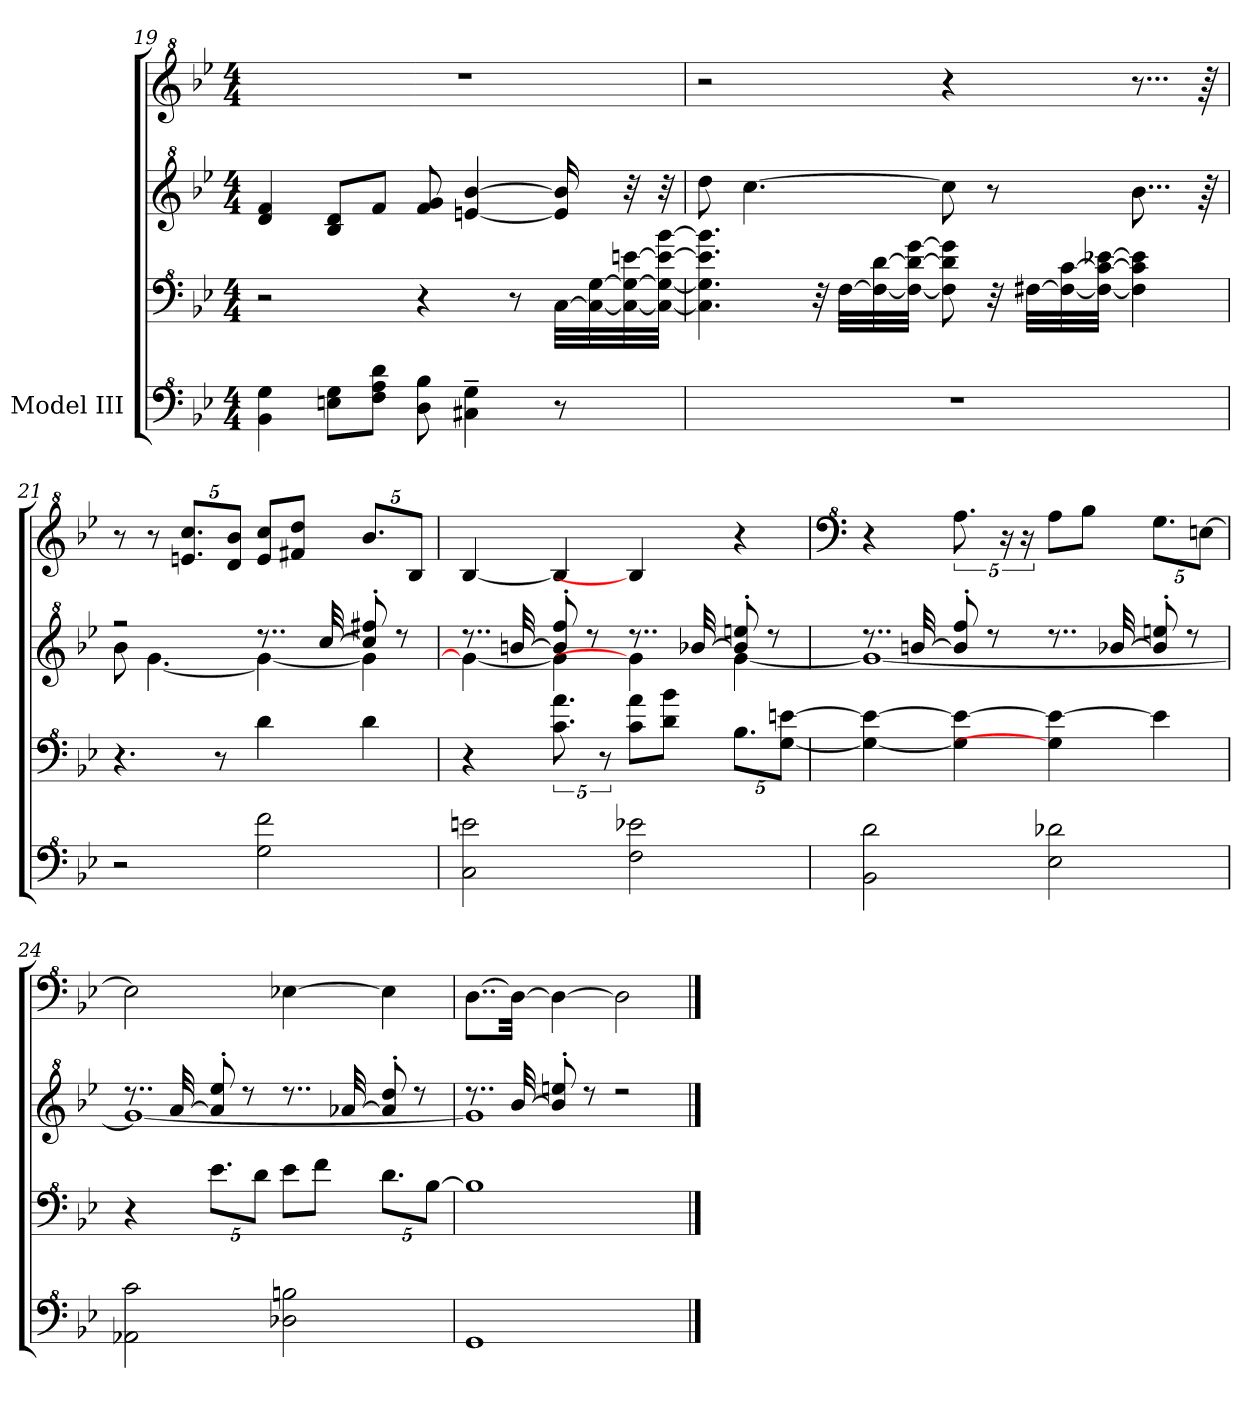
**kern	**kern	**kern	**kern
*part1	*part1	*part1	*part1
*staff4	*staff3	*staff2	*staff1
*I"Model III	*	*	*
*clefF^4	*clefF^4	*clefG^2	*clefG^2
*k[b-e-]	*k[b-e-]	*k[b-e-]	*k[b-e-]
*M4/4	*M4/4	*M4/4	*M4/4
*MM76	*MM76	*MM76	*MM76
=19	=19	=19	=19
4B-\ 4g\	2r	4dd/ 4ff/	1r
8en\ 8g\L	.	8b-/ 8dd/L	.
8f\ 8a\ 8dd\J	.	8ff/J	.
8d\ 8b-\	4r	8ff/ 8gg/	.
4c#X\~ 4g\~	.	[4een/ [4bb-/	.
.	8r	.	.
8r	[32c\LLL	16ee/] 16bb-/]	.
.	32c\_ [32g\	.	.
.	32c\_ 32g\_ [32een\	32r	.
.	32c\_ 32g\_ 32ee\_ [32bb-\JJJ	32r	.
!!LO:LB:g=z
=20	=20	=20	=20
*	*	*	*MM74
1r	4.c\] 4.g\] 4.ee\] 4.bb-\]	8ddd\	2r
.	.	[4.ccc\	.
.	32r	.	.
.	[32f\LLL	.	.
.	32f\_ [32dd\	.	.
.	32f\_ 32dd\_ [32gg\JJJ	.	.
*	*	*	*MM68
.	8f\] 8dd\] 8gg\]	8ccc\]	4r
.	32r	8r	.
.	[32f#X\LLL	.	.
.	32f#\_ [32cc\	.	.
.	32f#\_ 32cc\_ [32ee-X\JJJ	.	.
*	*	*	*MM60
.	4f#\] 4cc\] 4ee-\]	8...bb-\	8...r
*	*	*	*MM30
.	.	64r	64r
=21	=21	=21	=21
*	*	*	*MM50
*	*	*^	*
2r	4.r	2r	8bb-\	8r
*	*	*	*	*MM80
.	.	.	[4.gg\	8r
*	*	*	*	*Xbrackettup
.	.	.	.	10.een/ 10.ccc/L
.	8r	.	.	.
.	.	.	.	10dd/ 10bb-/J
2g\ 2ff\	4dd\	8..r	4gg\_	8ee/ 8ccc/L
.	.	.	.	8ff#X/ 8ddd/J
.	.	[32ccc/	.	.
.	4dd\	8ccc/]' 8fff#X/'	4gg\]	10.bb-/L
.	.	8r	.	.
.	.	.	.	10b-/J
!!LO:PB:g=z
=22	=22	=22	=22	=22
2c\ 2een\	4r	8..r	4gg\_	[4b-/
.	.	[32bbn/	.	.
.	10.cc\ 10.aa\	8bb/]' 8fff/'	4gg\]	4b-/]
.	.	8r	.	.
.	10r	.	.	.
2f\ 2ee-X\	8cc\ 8aa\L	8..r	4gg\]	4b-/]
.	8dd\ 8bb-\J	.	.	.
.	.	[32bb-X/	.	.
*	*Xbrackettup	*	*	*
.	10.b-\L	8bb-/]' 8eeen/'	[4gg\	4r
.	.	8r	.	.
.	[10g\ [10een\J	.	.	.
=23	=23	=23	=23	=23
*	*	*	*	*clefF^4
*	*	*	*	*MM76
2B-\ 2dd\	4g\_ 4ee\_	8..r	1gg_	4r
.	.	[32bbn/	.	.
*	*	*	*	*brackettup
.	4g\] 4ee\_	8bb/]' 8fff/'	.	10.a\
.	.	8r	.	.
.	.	.	.	20r
.	.	.	.	20r
2e-\ 2dd-X\	4g\] 4ee\_	8..r	.	8a\L
.	.	.	.	8b-\J
.	.	[32bb-X/	.	.
*	*	*	*	*Xbrackettup
*	*	*	*	*MM72
.	4ee\]	8bb-/]' 8eeen/'	.	10.g\L
.	.	8r	.	.
.	.	.	.	[10en\J
!!LO:LB:g=z
=24	=24	=24	=24	=24
2A-X\ 2cc\	4r	8..r	1gg_	2e\]
.	.	[32aa/	.	.
.	10.ee-\L	8aa/]' 8eee-/'	.	.
.	.	8r	.	.
.	10dd\J	.	.	.
*	*	*	*	*MM68
2d-X\ 2bn\	8ee-\L	8..r	.	[4e-X\
.	8ff\J	.	.	.
.	.	[32aa-X/	.	.
*	*	*	*	*MM60
.	10.dd\L	8aa-/]' 8ddd/'	.	4e-\]
.	.	8r	.	.
.	[10b-\J	.	.	.
=25	=25	=25	=25	=25
1G	1b-]	8..r	1gg]	[8..d\L
*	*	*	*	*MM68
.	.	[32bb-/	.	32d\Jkk_
.	.	8bb-/]' 8eeen/'	.	4d\_
.	.	8r	.	.
*	*	*	*	*MM30
.	.	2r	.	2d\]
*	*	*v	*v	*
==	==	==	==
*-	*-	*-	*-
